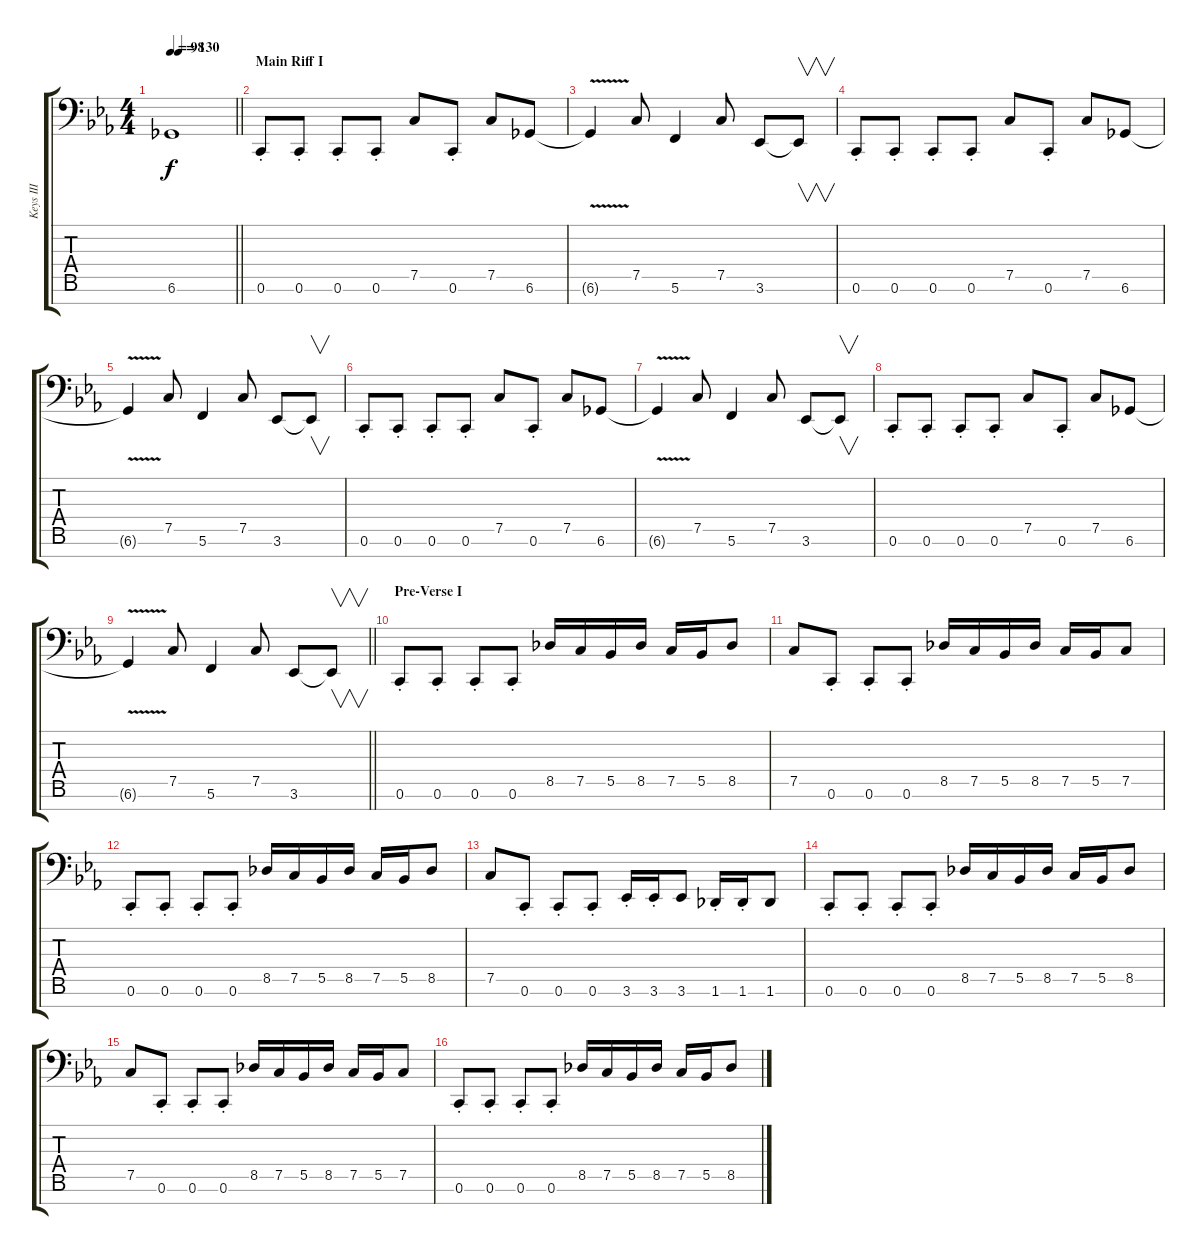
\track ("Keys III" "Keys III") {instrument stringensemble1}
\staff {score tabs}
\tuning (C4 G3 Eb3 Bb2 F2 C2 G1) {hide}
\ts (4 4)
\tempo 98
\tempo (130 0.125)
\clef f4
\barLineRight lightlight
\ks cminor
6.6{t}.1{dy f} |
\section ("" "Main Riff I")
0.6{st}.8{volume 9 balance 1 instrument lead2sawtooth} 0.6{st}.8 0.6{st}.8 0.6{st}.8 7.5.8 0.6{st}.8 7.5.8 6.6.8 |
6.6{v t}.4 7.5.8 5.6.4 7.5.8 3.6.8 3.6{t}.8{v} |
0.6{st}.8 0.6{st}.8 0.6{st}.8 0.6{st}.8 7.5.8 0.6{st}.8 7.5.8 6.6.8 |
6.6{v t}.4 7.5.8 5.6.4 7.5.8 3.6.8 3.6{t}.8{v} |
0.6{st}.8 0.6{st}.8 0.6{st}.8 0.6{st}.8 7.5.8 0.6{st}.8 7.5.8 6.6.8 |
6.6{v t}.4 7.5.8 5.6.4 7.5.8 3.6.8 3.6{t}.8{v} |
0.6{st}.8 0.6{st}.8 0.6{st}.8 0.6{st}.8 7.5.8 0.6{st}.8 7.5.8 6.6.8 |
\barLineRight lightlight
6.6{v t}.4 7.5.8 5.6.4 7.5.8 3.6.8 3.6{t}.8{v} |
\section ("" "Pre-Verse I")
0.6{st}.8 0.6{st}.8 0.6{st}.8 0.6{st}.8 8.5.16 7.5.16 5.5.16 8.5.16 7.5.16 5.5.16 8.5.8 |
7.5.8 0.6{st}.8 0.6{st}.8 0.6{st}.8 8.5.16 7.5.16 5.5.16 8.5.16 7.5.16 5.5.16 7.5.8 |
0.6{st}.8 0.6{st}.8 0.6{st}.8 0.6{st}.8 8.5.16 7.5.16 5.5.16 8.5.16 7.5.16 5.5.16 8.5.8 |
7.5.8 0.6{st}.8 0.6{st}.8 0.6{st}.8 3.6{st}.16 3.6{st}.16 3.6.8 1.6{st}.16 1.6{st}.16 1.6.8 |
0.6{st}.8 0.6{st}.8 0.6{st}.8 0.6{st}.8 8.5.16 7.5.16 5.5.16 8.5.16 7.5.16 5.5.16 8.5.8 |
7.5.8 0.6{st}.8 0.6{st}.8 0.6{st}.8 8.5.16 7.5.16 5.5.16 8.5.16 7.5.16 5.5.16 7.5.8 |
0.6{st}.8 0.6{st}.8 0.6{st}.8 0.6{st}.8 8.5.16 7.5.16 5.5.16 8.5.16 7.5.16 5.5.16 8.5.8
